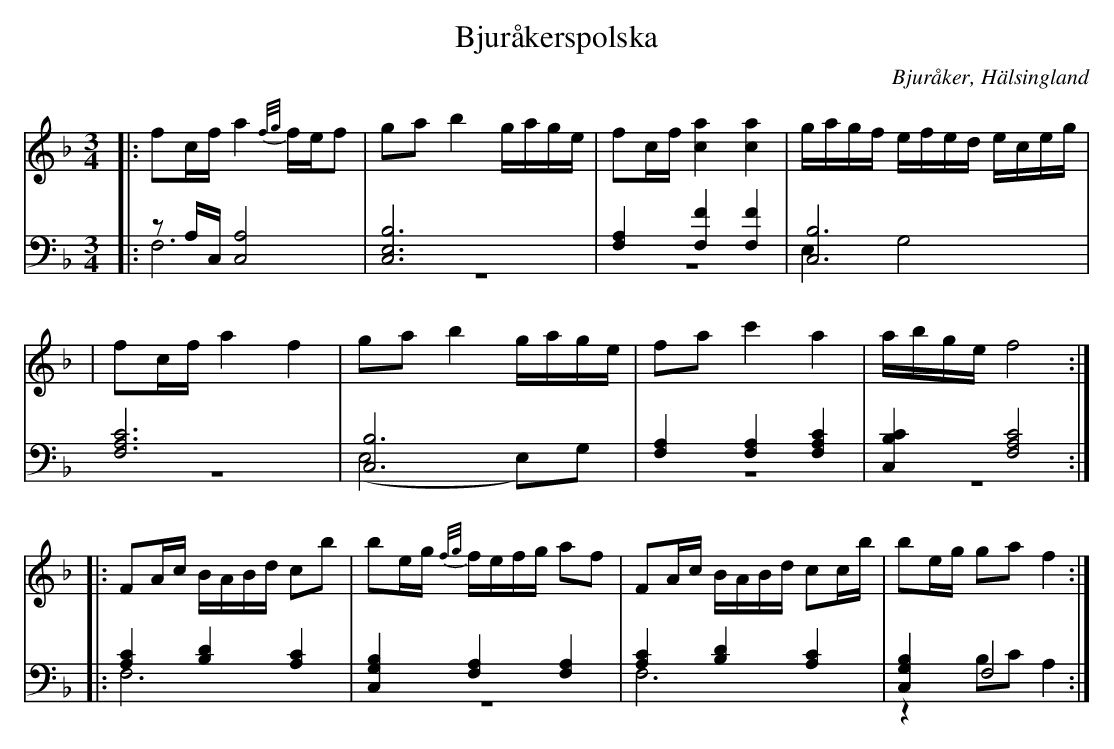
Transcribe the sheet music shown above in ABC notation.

X:1
T: Bjuråkerspolska
O: Bjuråker, Hälsingland
M: 3/4
L: 1/8
K: F
V:1
V:2
V:3 merge
V: 1
|:fc/f/ a2 {f/g/}f/e/f|ga b2 g/a/g/e/|fc/f/ [c2a2] [c2a2]|g/a/g/f/ e/f/e/d/ e/c/e/g/|
|fc/f/ a2 f2|ga b2 g/a/g/e/|fa c'2 a2| a/b/g/e/ f4:|
|:FA/c/ B/A/B/d/ cb|be/g/ {f/g/}f/e/f/g/ af|FA/c/ B/A/B/d/ cc/b/|be/g/ ga f2:|
V:2 clef=bass
|:zA,/C,/ [A,4C,4]|[C,6E,6B,6]|[F,2A,2] [F,2F2] [F,2F2]|[C,6B,6]|
[F,6A,6C6]|[C,6B,6]|[F,2A,2] [F,2A,2] [F,2A,2C2]|[C,2B,2C2] [F,4A,4C4]:|
 |:[A,2C2] [B,2D2] [A,2C2]|[C,2G,2B,2] [F,2A,2] [F,2A,2]|[A,2C2] [B,2D2] [A,2C2]|[C,2G,2B,2] F,4 :|
V:3 clef=bass
 |:F,6|z6|z6|E,2 G,4|
 |z6|(E,4 E,)G,|z6|z6:|
|:F,6|z6|F,6|z2 B,C A,2:|
